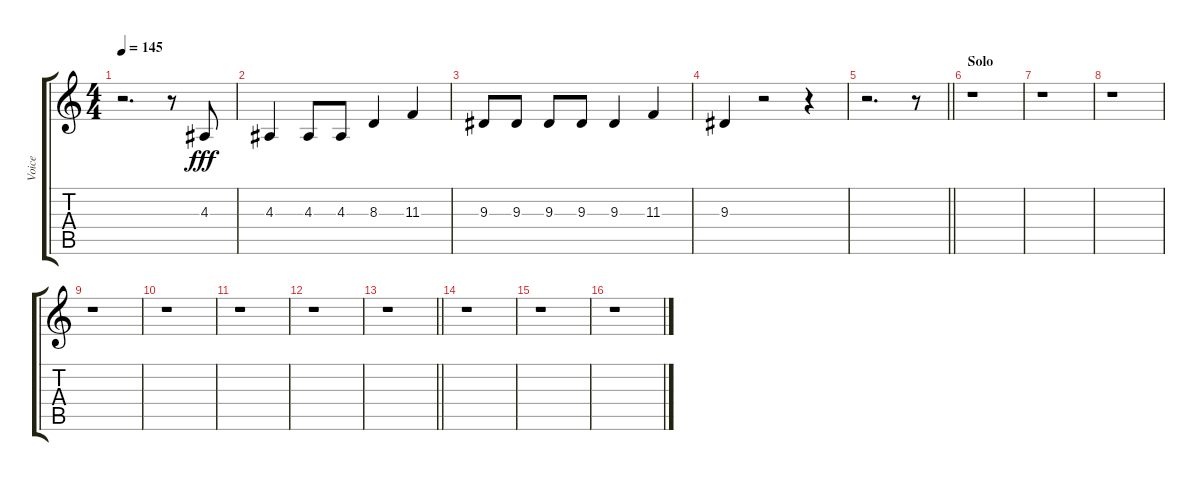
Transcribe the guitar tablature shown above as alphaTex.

\track ("Voice" "Voice") {instrument lead6voice}
\staff {score tabs}
\tuning (Eb4 Bb3 Gb3 Db3 Ab2 Eb2) {hide}
\ts (4 4)
\tempo 145
\clef g2
\ks c
r.2{d dy fff} r.8 4.3.8 |
4.3.4 4.3.8 4.3.8 8.3.4 11.3.4 |
9.3.8 9.3.8 9.3.8 9.3.8 9.3.4 11.3.4 |
9.3.4 r.2 r.4 |
\barLineRight lightlight
r.2{d} r.8 |
\section ("" "Solo")
r.1 |
r.1 |
r.1 |
r.1 |
r.1 |
r.1 |
r.1 |
\barLineRight lightlight
r.1 |
r.1 |
r.1 |
r.1
